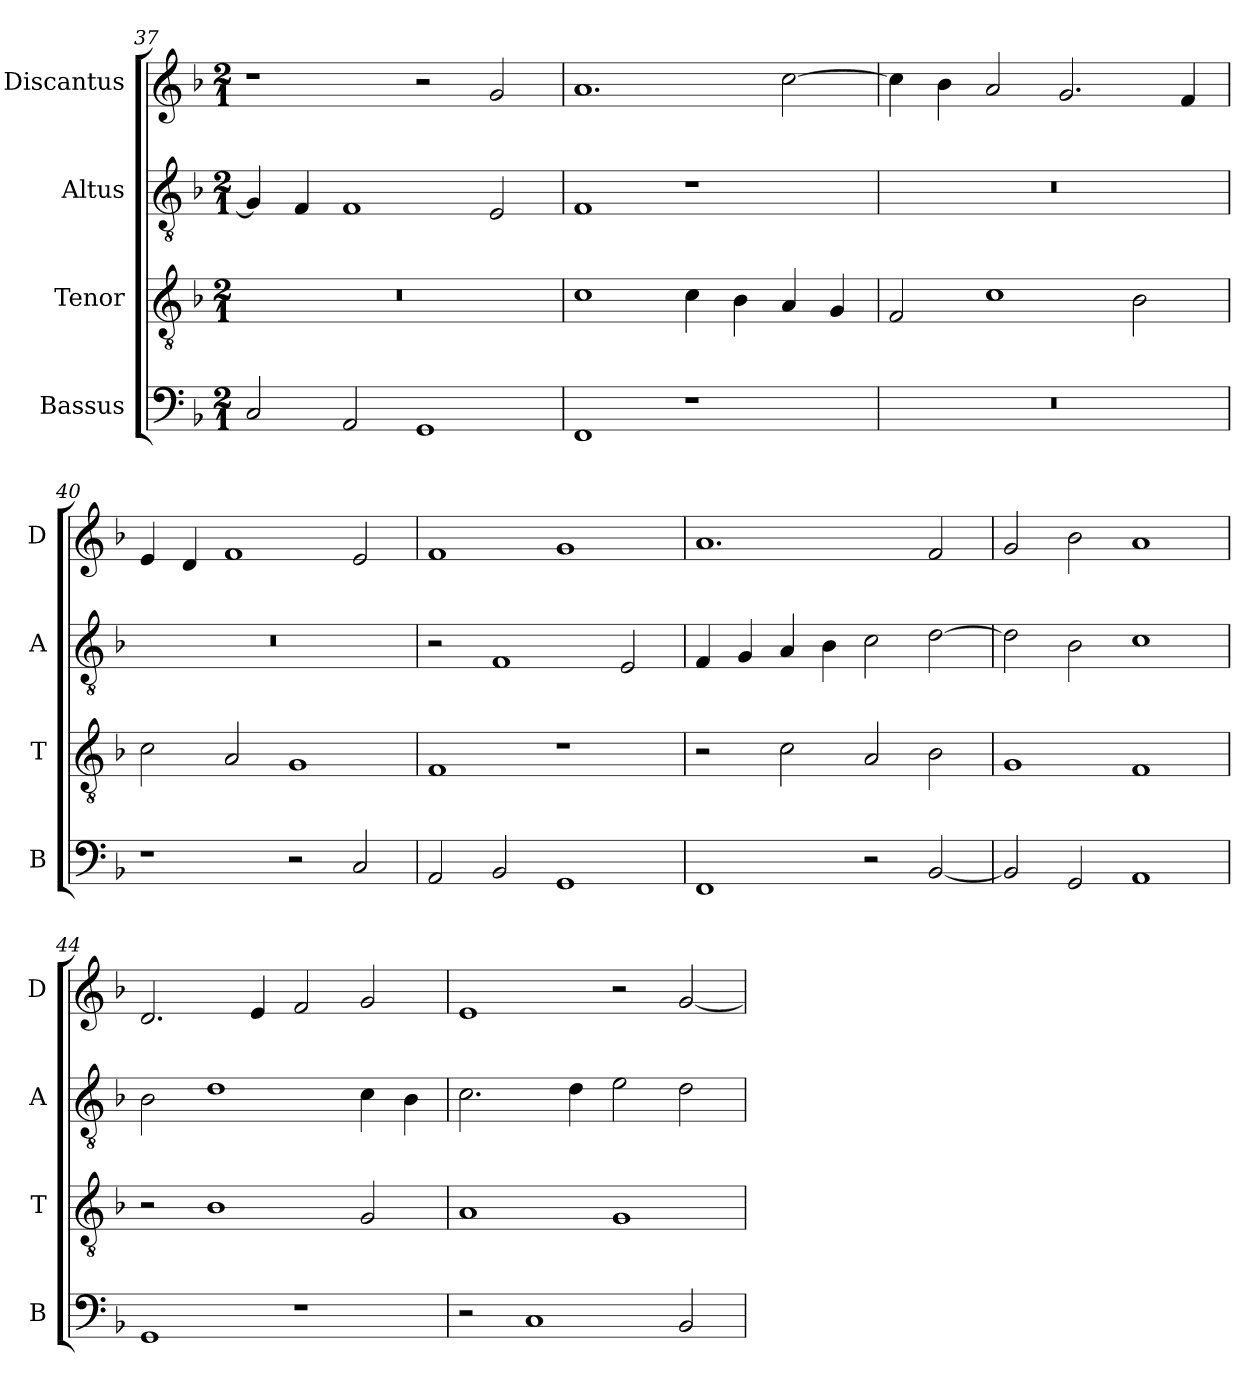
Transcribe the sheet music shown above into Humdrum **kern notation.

**kern	**kern	**kern	**kern
*part4	*part3	*part2	*part1
*staff4	*staff3	*staff2	*staff1
*I"Bassus	*I"Tenor	*I"Altus	*I"Discantus
*I'B	*I'T	*I'A	*I'D
*clefF4	*clefGv2	*clefGv2	*clefG2
*k[b-]	*k[b-]	*k[b-]	*k[b-]
*M2/1	*M2/1	*M2/1	*M2/1
=37	=37	=37	=37
2C/	0r	4G/]	1r
.	.	4F/	.
2AA/	.	1F	.
1GG	.	.	2r
.	.	2E/	2g/
=38	=38	=38	=38
1FF	1c	1F	1.a
1r	4c\	1r	.
.	4B-\	.	.
.	4A/	.	[2cc\
.	4G/	.	.
=39	=39	=39	=39
0r	2F/	0r	4cc\]
.	.	.	4b-\
.	1c	.	2a/
.	.	.	2.g/
.	2B-\	.	.
.	.	.	4f/
=40	=40	=40	=40
1r	2c\	0r	4e/
.	.	.	4d/
.	2A/	.	1f
2r	1G	.	.
2C/	.	.	2e/
=41	=41	=41	=41
2AA/	1F	2r	1f
2BB-/	.	1F	.
1GG	1r	.	1g
.	.	2E/	.
=42	=42	=42	=42
1FF	2r	4F/	1.a
.	.	4G/	.
.	2c\	4A/	.
.	.	4B-\	.
2r	2A/	2c\	.
[2BB-/	2B-\	[2d\	2f/
=43	=43	=43	=43
2BB-/]	1G	2d\]	2g/
2GG/	.	2B-\	2b-\
1AA	1F	1c	1a
=44	=44	=44	=44
1GG	2r	2B-\	2.d/
.	1B-	1d	.
.	.	.	4e/
1r	.	.	2f/
.	2G/	4c\	2g/
.	.	4B-\	.
=45	=45	=45	=45
2r	1A	2.c\	1e
1C	.	.	.
.	.	4d\	.
.	1G	2e\	2r
2BB-/	.	2d\	[2g/
=	=	=	=
*-	*-	*-	*-
